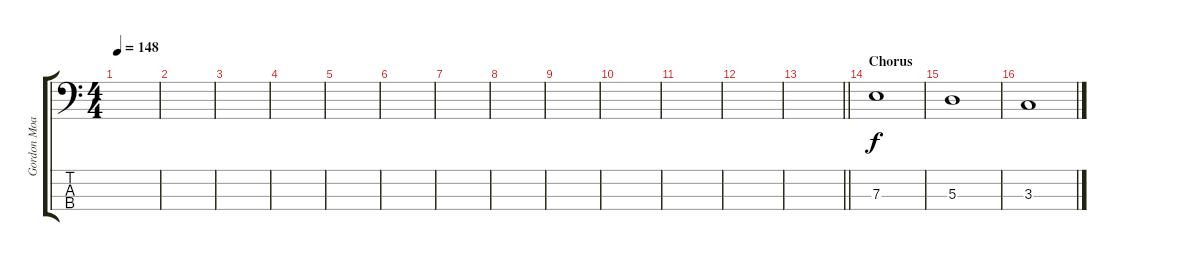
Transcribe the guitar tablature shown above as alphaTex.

\track ("Gordon Moakes" "Gordon Moa") {instrument electricbassfinger}
\staff {score tabs}
\tuning (G2 D2 A1 E1) {hide}
\ts (4 4)
\tempo 148
\clef f4
\ks c
|
|
|
|
|
|
|
|
|
|
|
|
\barLineRight lightlight
|
\section ("" "Chorus")
7.3.1 |
5.3.1 |
3.3.1
